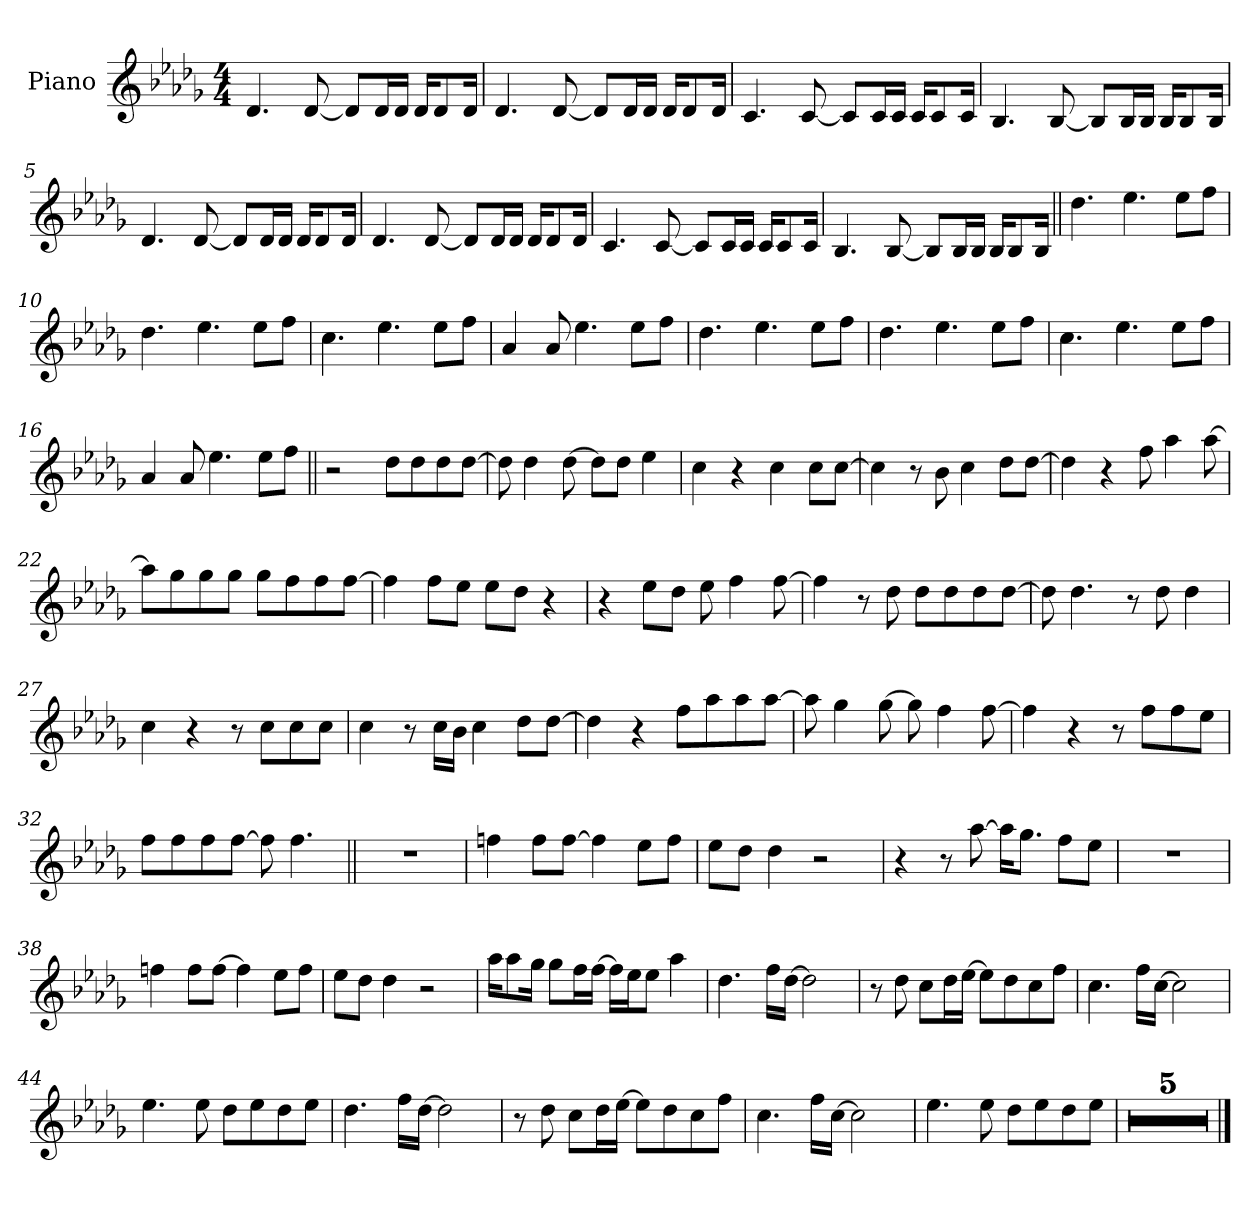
**kern
*part1
*staff1
*I"Piano
*I'Pno.
*clefG2
*k[b-e-a-d-g-]
*M4/4
=1
4.d-!
[8d-!
8d-!L]
16d-!L
16d-!JJ
16d-!KL
8d-!
16d-!Jk
=2
4.d-!
[8d-!
8d-!L]
16d-!L
16d-!JJ
16d-!KL
8d-!
16d-!Jk
=3
4.c!
[8c!
8c!L]
16c!L
16c!JJ
16c!KL
8c!
16c!Jk
=4
4.B-!
[8B-!
8B-!L]
16B-!L
16B-!JJ
16B-!KL
8B-!
16B-!Jk
=5
4.d-!
[8d-!
8d-!L]
16d-!L
16d-!JJ
16d-!KL
8d-!
16d-!Jk
=6
4.d-!
[8d-!
8d-!L]
16d-!L
16d-!JJ
16d-!KL
8d-!
16d-!Jk
=7
4.c!
[8c!
8c!L]
16c!L
16c!JJ
16c!KL
8c!
16c!Jk
=8
4.B-!
[8B-!
8B-!L]
16B-!L
16B-!JJ
16B-!KL
8B-!
16B-!Jk
=9||
4.dd-
4.ee-
8ee-L
8ffJ
=10
4.dd-
4.ee-
8ee-L
8ffJ
=11
4.cc
4.ee-
8ee-L
8ffJ
=12
4a-
8a-
4.ee-
8ee-L
8ffJ
=13
4.dd-
4.ee-
8ee-L
8ffJ
=14
4.dd-
4.ee-
8ee-L
8ffJ
=15
4.cc
4.ee-
8ee-L
8ffJ
=16
4a-
8a-
4.ee-
8ee-L
8ffJ
=17||
2r
8dd-L
8dd-
8dd-
[8dd-J
=18
8dd-]
4dd-
[8dd-
8dd-L]
8dd-J
4ee-
=19
4cc
4r
4cc
8ccL
[8ccJ
=20
4cc]
8r
8b-
4cc
8dd-L
[8dd-J
=21
4dd-]
4r
8ff
4aa-
[8aa-
=22
8aa-L]
8gg-
8gg-
8gg-J
8gg-L
8ff
8ff
[8ffJ
=23
4ff]
8ffL
8ee-J
8ee-L
8dd-J
4r
=24
4r
8ee-L
8dd-J
8ee-
4ff
[8ff
=25
4ff]
8r
8dd-
8dd-L
8dd-
8dd-
[8dd-J
=26
8dd-]
4.dd-
8r
8dd-
4dd-
=27
4cc
4r
8r
8ccL
8cc
8ccJ
=28
4cc
8r
16ccLL
16b-JJ
4cc
8dd-L
[8dd-J
=29
4dd-]
4r
8ffL
8aa-
8aa-
[8aa-J
=30
8aa-]
4gg-
[8gg-
8gg-]
4ff
[8ff
=31
4ff]
4r
8r
8ffL
8ff
8ee-J
=32
8ffL
8ff
8ff
[8ffJ
8ff]
4.ff
=33||
1r
=34
4ffn
8ffL
[8ffJ
4ff]
8ee-L
8ffJ
=35
8ee-L
8dd-J
4dd-
2r
=36
4r
8r
[8aa-
16aa-KL]
8.gg-J
8ffL
8ee-J
=37
1r
=38
4ffn
8ffL
[8ffJ
4ff]
8ee-L
8ffJ
=39
8ee-L
8dd-J
4dd-
2r
=40
16aa-KL
8aa-
16gg-Jk
8gg-L
16ffL
[16ffJJ
16ffLL]
16ee-J
8ee-J
4aa-
=41
4.dd-
16ffLL
[16dd-JJ
2dd-]
=42
8r
8dd-
8ccL
16dd-L
[16ee-JJ
8ee-L]
8dd-
8cc
8ffJ
=43
4.cc
16ffLL
[16ccJJ
2cc]
=44
4.ee-
8ee-
8dd-L
8ee-
8dd-
8ee-J
=45
4.dd-
16ffLL
[16dd-JJ
2dd-]
=46
8r
8dd-
8ccL
16dd-L
[16ee-JJ
8ee-L]
8dd-
8cc
8ffJ
=47
4.cc
16ffLL
[16ccJJ
2cc]
=48
4.ee-
8ee-
8dd-L
8ee-
8dd-
8ee-J
=49
1r
=50
1r
=51
1r
=52
1r
=53
1r
==
*-
